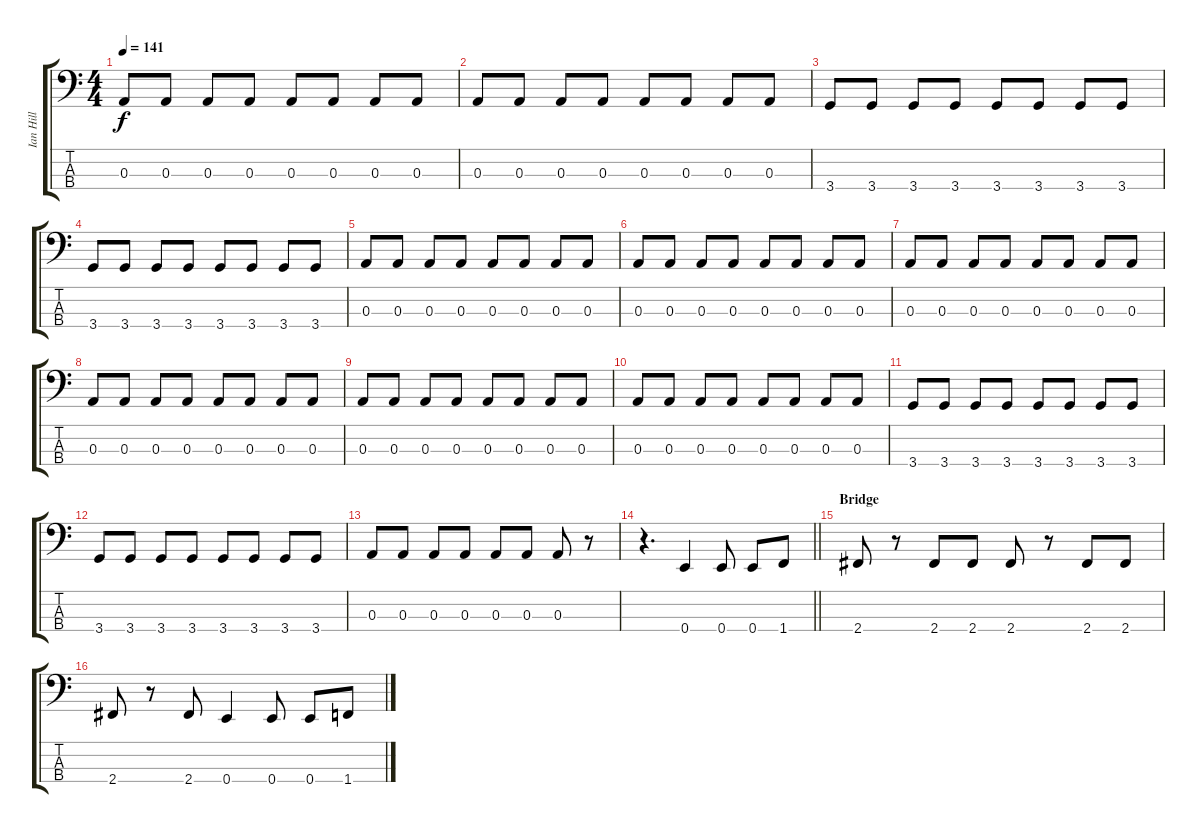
\track ("Ian Hill" "Ian Hill") {instrument electricbasspick}
\staff {score tabs}
\tuning (G2 D2 A1 E1) {hide}
\ts (4 4)
\tempo 141
\clef f4
\ks c
0.3.8{dy f} 0.3.8 0.3.8 0.3.8 0.3.8 0.3.8 0.3.8 0.3.8 |
0.3.8 0.3.8 0.3.8 0.3.8 0.3.8 0.3.8 0.3.8 0.3.8 |
3.4.8 3.4.8 3.4.8 3.4.8 3.4.8 3.4.8 3.4.8 3.4.8 |
3.4.8 3.4.8 3.4.8 3.4.8 3.4.8 3.4.8 3.4.8 3.4.8 |
0.3.8 0.3.8 0.3.8 0.3.8 0.3.8 0.3.8 0.3.8 0.3.8 |
0.3.8 0.3.8 0.3.8 0.3.8 0.3.8 0.3.8 0.3.8 0.3.8 |
0.3.8 0.3.8 0.3.8 0.3.8 0.3.8 0.3.8 0.3.8 0.3.8 |
0.3.8 0.3.8 0.3.8 0.3.8 0.3.8 0.3.8 0.3.8 0.3.8 |
0.3.8 0.3.8 0.3.8 0.3.8 0.3.8 0.3.8 0.3.8 0.3.8 |
0.3.8 0.3.8 0.3.8 0.3.8 0.3.8 0.3.8 0.3.8 0.3.8 |
3.4.8 3.4.8 3.4.8 3.4.8 3.4.8 3.4.8 3.4.8 3.4.8 |
3.4.8 3.4.8 3.4.8 3.4.8 3.4.8 3.4.8 3.4.8 3.4.8 |
0.3.8 0.3.8 0.3.8 0.3.8 0.3.8 0.3.8 0.3.8 r.8 |
\barLineRight lightlight
r.4{d} 0.4.4 0.4.8 0.4.8 1.4.8 |
\section ("" "Bridge")
2.4.8 r.8 2.4.8 2.4.8 2.4.8 r.8 2.4.8 2.4.8 |
2.4.8 r.8 2.4.8 0.4.4 0.4.8 0.4.8 1.4.8
